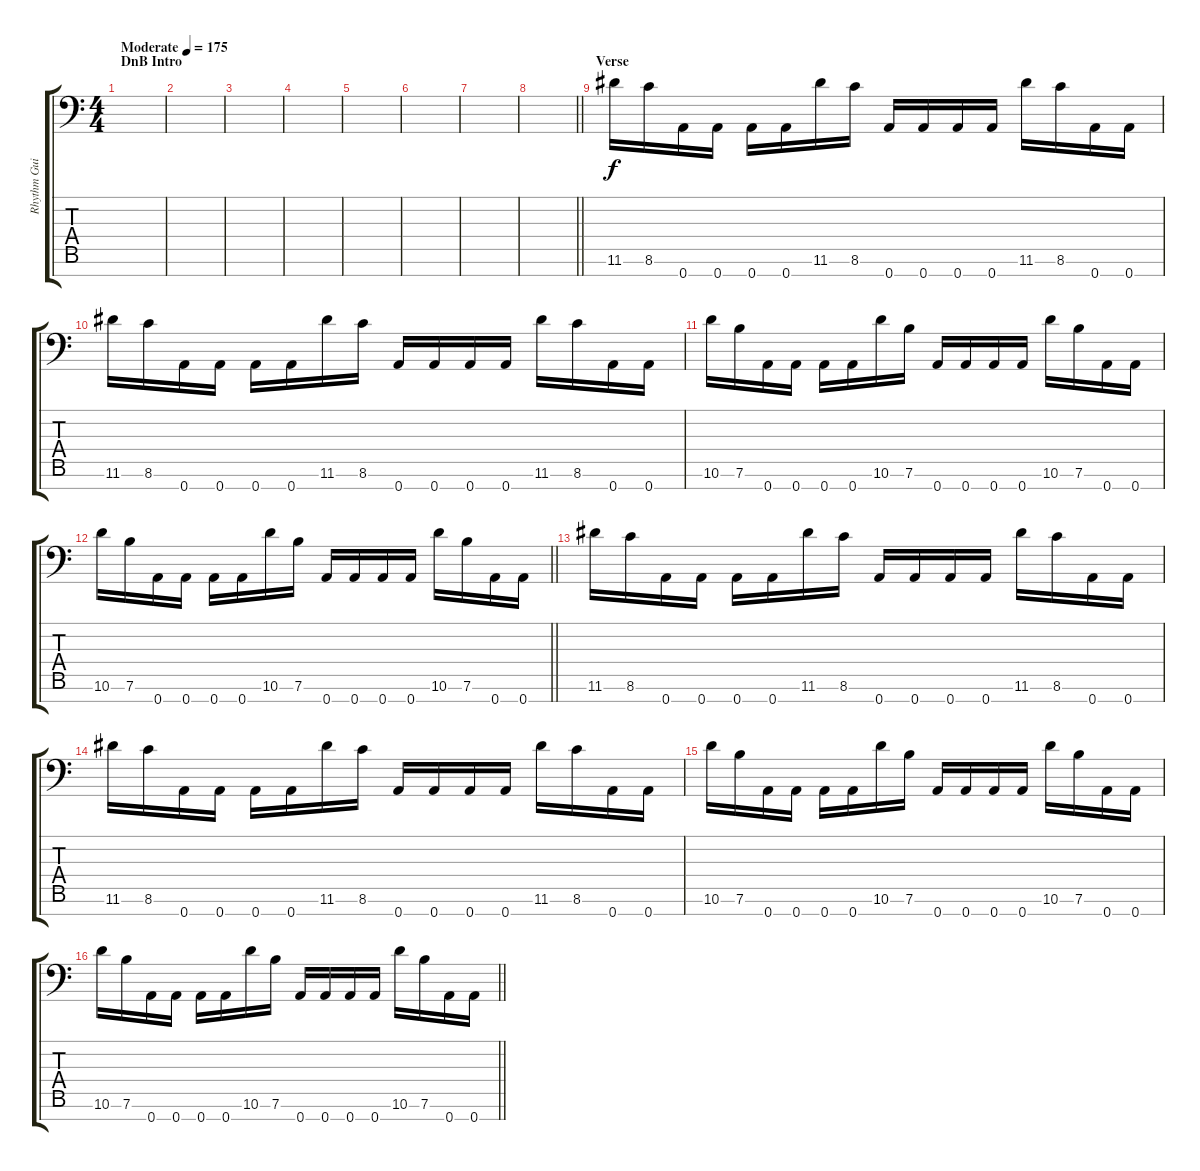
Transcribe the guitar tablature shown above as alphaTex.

\track ("Rhythm Guitar 1" "Rhythm Gui") {instrument distortionguitar}
\staff {score tabs}
\tuning (E4 B3 G3 D3 A2 E2 A1) {hide}
\ts (4 4)
\section ("" "DnB Intro")
\tempo (175 "Moderate")
\clef f4
\ks c
|
|
|
|
|
|
|
\barLineRight lightlight
|
\section ("" "Verse")
11.6.16 8.6.16 0.7.16 0.7.16 0.7.16 0.7.16 11.6.16 8.6.16 0.7.16 0.7.16 0.7.16 0.7.16 11.6.16 8.6.16 0.7.16 0.7.16 |
11.6.16 8.6.16 0.7.16 0.7.16 0.7.16 0.7.16 11.6.16 8.6.16 0.7.16 0.7.16 0.7.16 0.7.16 11.6.16 8.6.16 0.7.16 0.7.16 |
10.6.16 7.6.16 0.7.16 0.7.16 0.7.16 0.7.16 10.6.16 7.6.16 0.7.16 0.7.16 0.7.16 0.7.16 10.6.16 7.6.16 0.7.16 0.7.16 |
\barLineRight lightlight
10.6.16 7.6.16 0.7.16 0.7.16 0.7.16 0.7.16 10.6.16 7.6.16 0.7.16 0.7.16 0.7.16 0.7.16 10.6.16 7.6.16 0.7.16 0.7.16 |
11.6.16 8.6.16 0.7.16 0.7.16 0.7.16 0.7.16 11.6.16 8.6.16 0.7.16 0.7.16 0.7.16 0.7.16 11.6.16 8.6.16 0.7.16 0.7.16 |
11.6.16 8.6.16 0.7.16 0.7.16 0.7.16 0.7.16 11.6.16 8.6.16 0.7.16 0.7.16 0.7.16 0.7.16 11.6.16 8.6.16 0.7.16 0.7.16 |
10.6.16 7.6.16 0.7.16 0.7.16 0.7.16 0.7.16 10.6.16 7.6.16 0.7.16 0.7.16 0.7.16 0.7.16 10.6.16 7.6.16 0.7.16 0.7.16 |
\barLineRight lightlight
10.6.16 7.6.16 0.7.16 0.7.16 0.7.16 0.7.16 10.6.16 7.6.16 0.7.16 0.7.16 0.7.16 0.7.16 10.6.16 7.6.16 0.7.16 0.7.16
